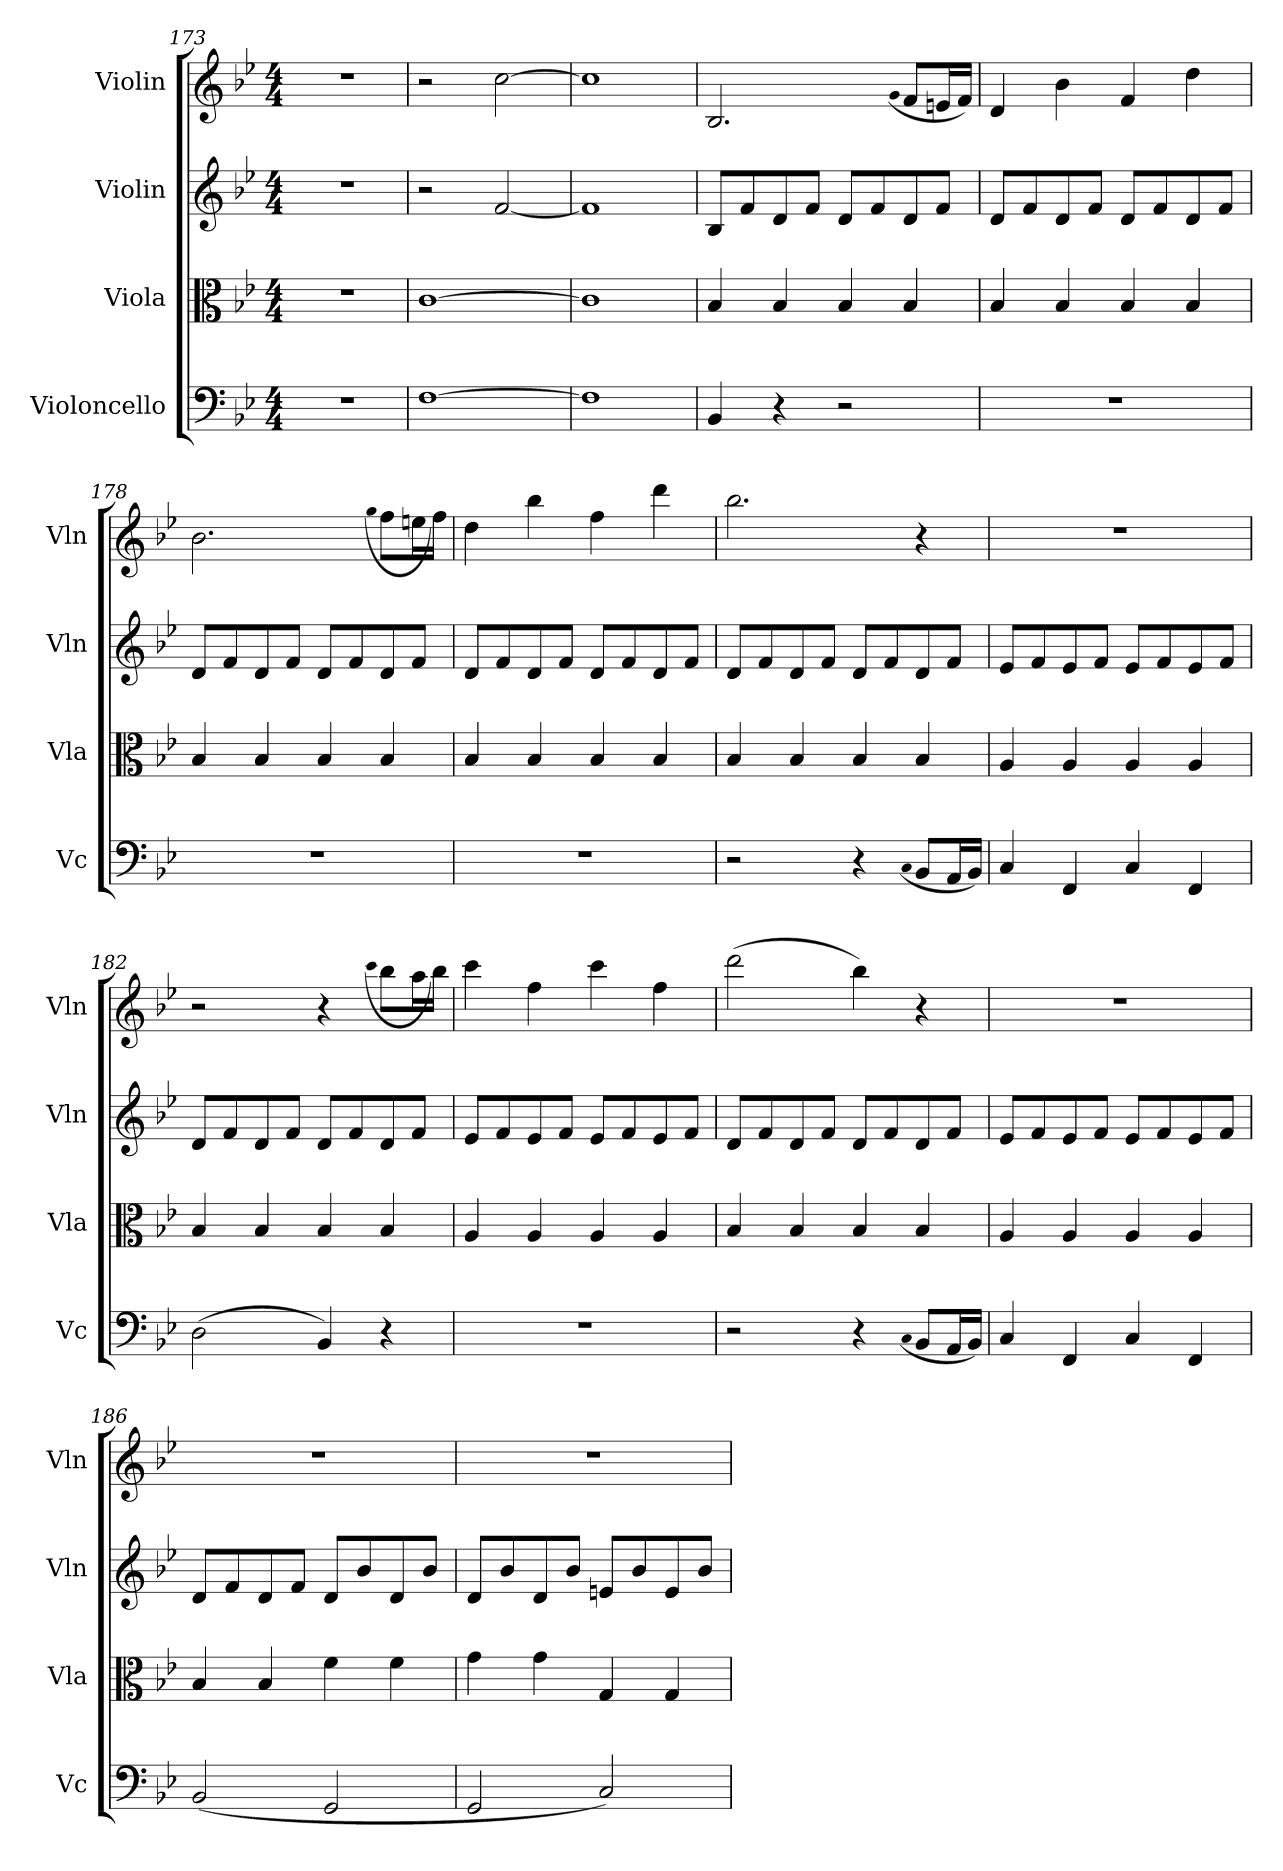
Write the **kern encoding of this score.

**kern	**kern	**kern	**kern
*part4	*part3	*part2	*part1
*staff4	*staff3	*staff2	*staff1
*I"Violoncello	*I"Viola	*I"Violin	*I"Violin
*I'Vc	*I'Vla	*I'Vln	*I'Vln
*clefF4	*clefC3	*clefG2	*clefG2
*k[b-e-]	*k[b-e-]	*k[b-e-]	*k[b-e-]
*B-:	*B-:	*B-:	*B-:
*M4/4	*M4/4	*M4/4	*M4/4
=173	=173	=173	=173
1r	1r	1r	1r
=174	=174	=174	=174
[1F	[1c	2r	2r
.	.	[2f/	[2cc\
=175	=175	=175	=175
1F]	1c]	1f]	1cc]
=176	=176	=176	=176
4BB-/	4B-/	8B-/L	2.B-/
.	.	8f/	.
4r	4B-/	8d/	.
.	.	8f/J	.
2r	4B-/	8d/L	.
.	.	8f/	.
.	.	.	(qg
.	4B-/	8d/	8f/L
.	.	8f/J	16en/L
.	.	.	16f/JJ)
=177	=177	=177	=177
1r	4B-/	8d/L	4d/
.	.	8f/	.
.	4B-/	8d/	4b-\
.	.	8f/J	.
.	4B-/	8d/L	4f/
.	.	8f/	.
.	4B-/	8d/	4dd\
.	.	8f/J	.
=178	=178	=178	=178
1r	4B-/	8d/L	2.b-\
.	.	8f/	.
.	4B-/	8d/	.
.	.	8f/J	.
.	4B-/	8d/L	.
.	.	8f/	.
.	.	.	(qgg
.	4B-/	8d/	8ff\L
.	.	8f/J	16een\L
.	.	.	16ff\JJ)
=179	=179	=179	=179
1r	4B-/	8d/L	4dd\
.	.	8f/	.
.	4B-/	8d/	4bb-\
.	.	8f/J	.
.	4B-/	8d/L	4ff\
.	.	8f/	.
.	4B-/	8d/	4ddd\
.	.	8f/J	.
=180	=180	=180	=180
2r	4B-/	8d/L	2.bb-\
.	.	8f/	.
.	4B-/	8d/	.
.	.	8f/J	.
4r	4B-/	8d/L	.
.	.	8f/	.
(qC	.	.	.
8BB-/L	4B-/	8d/	4r
16AA/L	.	8f/J	.
16BB-/JJ)	.	.	.
=181	=181	=181	=181
4C/	4A/	8e-/L	1r
.	.	8f/	.
4FF/	4A/	8e-/	.
.	.	8f/J	.
4C/	4A/	8e-/L	.
.	.	8f/	.
4FF/	4A/	8e-/	.
.	.	8f/J	.
=182	=182	=182	=182
(2D\	4B-/	8d/L	2r
.	.	8f/	.
.	4B-/	8d/	.
.	.	8f/J	.
4BB-/)	4B-/	8d/L	4r
.	.	8f/	.
.	.	.	(qccc
4r	4B-/	8d/	8bb-\L
.	.	8f/J	16aa\L
.	.	.	16bb-\JJ)
=183	=183	=183	=183
1r	4A/	8e-/L	4ccc\
.	.	8f/	.
.	4A/	8e-/	4ff\
.	.	8f/J	.
.	4A/	8e-/L	4ccc\
.	.	8f/	.
.	4A/	8e-/	4ff\
.	.	8f/J	.
=184	=184	=184	=184
2r	4B-/	8d/L	(2ddd\
.	.	8f/	.
.	4B-/	8d/	.
.	.	8f/J	.
4r	4B-/	8d/L	4bb-\)
.	.	8f/	.
(qC	.	.	.
8BB-/L	4B-/	8d/	4r
16AA/L	.	8f/J	.
16BB-/JJ)	.	.	.
=185	=185	=185	=185
4C/	4A/	8e-/L	1r
.	.	8f/	.
4FF/	4A/	8e-/	.
.	.	8f/J	.
4C/	4A/	8e-/L	.
.	.	8f/	.
4FF/	4A/	8e-/	.
.	.	8f/J	.
=186	=186	=186	=186
(2BB-/	4B-/	8d/L	1r
.	.	8f/	.
.	4B-/	8d/	.
.	.	8f/J	.
2GG/	4f\	8d/L	.
.	.	8b-/	.
.	4f\	8d/	.
.	.	8b-/J	.
=187	=187	=187	=187
2GG/	4g\	8d/L	1r
.	.	8b-/	.
.	4g\	8d/	.
.	.	8b-/J	.
2C/)	4G/	8en/L	.
.	.	8b-/	.
.	4G/	8e/	.
.	.	8b-/J	.
=	=	=	=
*-	*-	*-	*-
